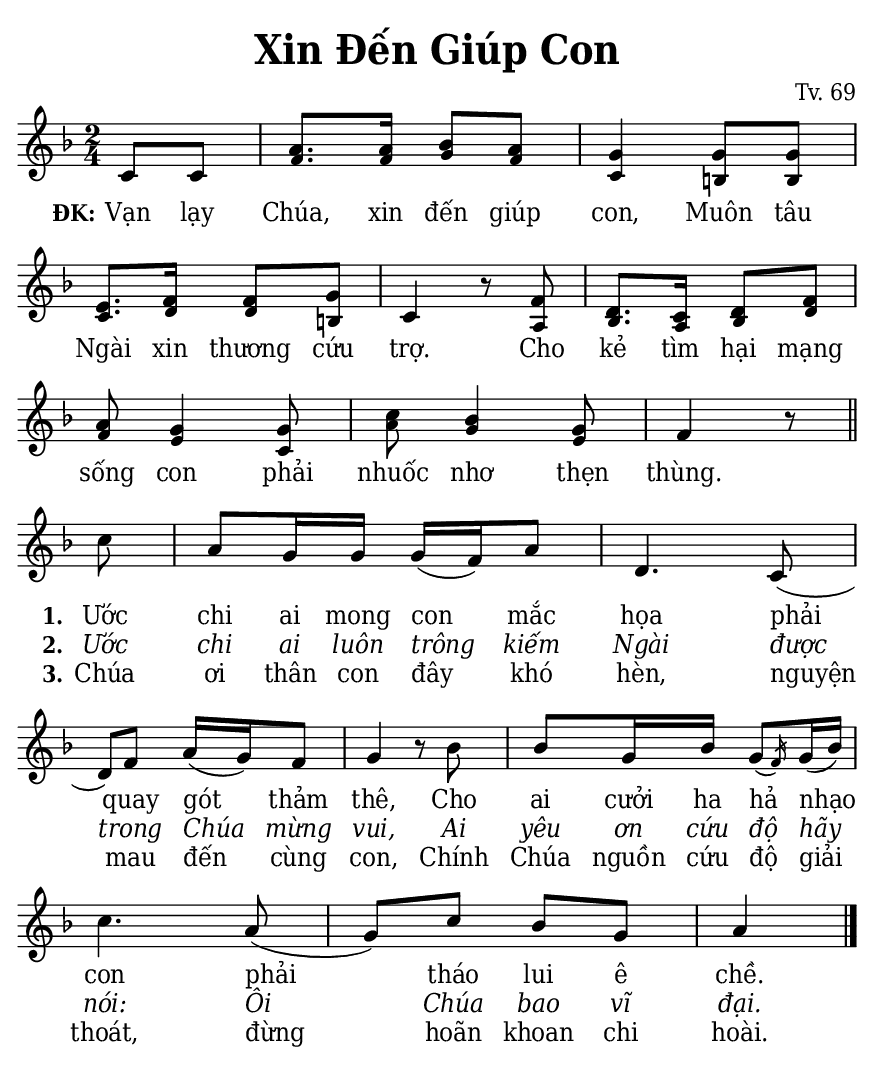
% Cài đặt chung\
\version "2.22.1"
\include "english.ly"

\header {
  title = \markup { \fontsize #1 "Xin Đến Giúp Con" }
  composer = "Tv. 69"
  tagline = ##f
}

% Nhạc phiên khúc
nhacPhienKhucSop = \relative c' {
  \partial 4 c8 c |
  a'8. a16 bf8 a |
  g4 g8 g |
  e8. f16 f8 g |
  c,4 r8 f |
  d8. c16 d8 f |
  a g4 g8 |
  c bf4 g8 |
  f4 r8 \bar "||" \break
  
  c' |
  a g16 g g (f) a8 |
  d,4. c8 ( |
  d) f a16 (g) f8 |
  g4 r8 bf |
  bf g16 bf
  \afterGrace g8 ({
    \override Flag.stroke-style = #"grace"
    f16)}
  \revert Flag.stroke-style
  g (bf) |
  c4. a8 ( |
  g) c bf g |
  a4 \bar "|."
}

nhacPhienKhucAlto = \relative c' {
  c8 c |
  f8. f16 g8 f |
  c4 b!8 b |
  c8. d16 d8 b! |
  c4 r8 a |
  bf8. a16 bf8 d |
  f e4 c8 |
  a' g4 e8 |
  f4 r8
}

% Lời phiên khúc
loiPhienKhucSop = \lyrics {
  \set stanza = "ĐK:"
  Vạn lạy Chúa, xin đến giúp con,
  Muôn tâu Ngài xin thương cứu trợ.
  Cho kẻ tìm hại mạng sống con phải nhuốc nhơ thẹn thùng.
  <<
    {
      \set stanza = "1."
      Ước chi ai mong con mắc họa
      phải quay gót thảm thê,
      Cho ai cưởi ha hả nhạo con
      phải tháo lui ê chề.
    }
    \new Lyrics {
	    \set associatedVoice = "beSop"
	    \set stanza = "2."
      \override Lyrics.LyricText.font-shape = #'italic
	    Ước chi ai luôn trông kiếm Ngài
	    được trong Chúa mừng vui,
	    Ai yêu ơn cứu độ hãy nói:
	    Ôi Chúa bao vĩ đại.
    }
    \new Lyrics {
	    \set associatedVoice = "beSop"
	    \set stanza = "3."
	    Chúa ơi thân con đây khó hèn,
	    nguyện mau đến cùng con,
	    Chính Chúa nguồn cứu độ giải thoát,
	    đừng hoãn khoan chi hoài.
    }
  >>
}

% Dàn trang
\paper {
  #(set-paper-size "a5")
  top-margin = 3\mm
  bottom-margin = 3\mm
  left-margin = 3\mm
  right-margin = 3\mm
  indent = #0
  #(define fonts
	 (make-pango-font-tree "Deja Vu Serif Condensed"
	 		       "Deja Vu Serif Condensed"
			       "Deja Vu Serif Condensed"
			       (/ 20 20)))
  print-page-number = ##f
  system-system-spacing = #'((basic-distance . 0.1) (padding . 2.5))
}

TongNhip = {
  \key f \major \time 2/4
  \set Timing.beamExceptions = #'()
  \set Timing.baseMoment = #(ly:make-moment 1/4)
}

% Đổi kích thước nốt cho bè phụ
notBePhu =
#(define-music-function (font-size music) (number? ly:music?)
   (for-some-music
     (lambda (m)
       (if (music-is-of-type? m 'rhythmic-event)
           (begin
             (set! (ly:music-property m 'tweaks)
                   (cons `(font-size . ,font-size)
                         (ly:music-property m 'tweaks)))
             #t)
           #f))
     music)
   music)

\score {
  \new ChoirStaff <<
    \new Staff \with {
        \consists "Merge_rests_engraver"
        printPartCombineTexts = ##f
      }
      <<
      \new Voice \TongNhip \partCombine 
        \nhacPhienKhucSop
        \notBePhu -1 { \nhacPhienKhucAlto }
      \new NullVoice = beSop \nhacPhienKhucSop
      \new Lyrics \lyricsto beSop \loiPhienKhucSop
      >>
  >>
  \layout {
    \override Lyrics.LyricSpace.minimum-distance = #2
    \override Score.BarNumber.break-visibility = ##(#f #f #f)
    \override Score.SpacingSpanner.uniform-stretching = ##t
  } 
}
